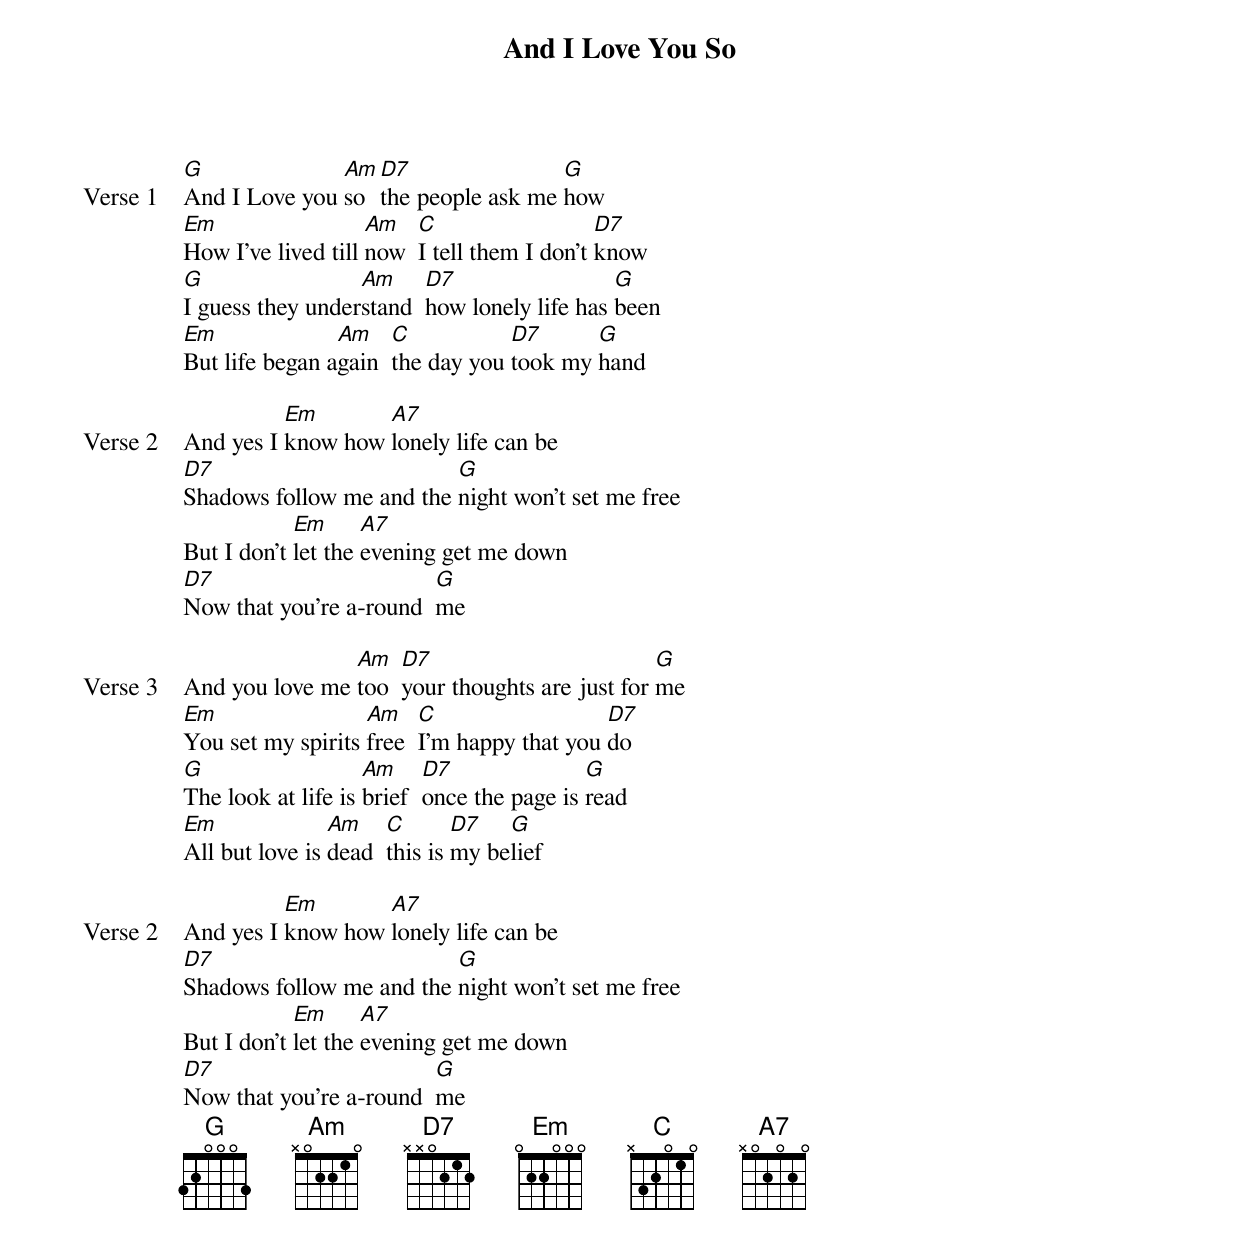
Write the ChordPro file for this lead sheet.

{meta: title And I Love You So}
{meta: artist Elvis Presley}
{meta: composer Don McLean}
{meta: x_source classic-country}
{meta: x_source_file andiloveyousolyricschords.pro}
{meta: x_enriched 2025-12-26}

{start_of_verse: Verse 1}
[G]And I Love you [Am]so  [D7]the people ask me [G]how
[Em]How I've lived till [Am]now  [C]I tell them I don't [D7]know
[G]I guess they under[Am]stand  [D7]how lonely life has [G]been
[Em]But life began a[Am]gain  [C]the day you [D7]took my [G]hand
{end_of_verse}

{start_of_verse: Verse 2}
And yes I [Em]know how [A7]lonely life can be
[D7]Shadows follow me and the [G]night won't set me free
But I don't [Em]let the [A7]evening get me down
[D7]Now that you're a-round  [G]me
{end_of_verse}

{start_of_verse: Verse 3}
And you love me [Am]too  [D7]your thoughts are just for [G]me
[Em]You set my spirits [Am]free  [C]I'm happy that you [D7]do
[G]The look at life is [Am]brief  [D7]once the page is [G]read
[Em]All but love is [Am]dead  [C]this is [D7]my be[G]lief
{end_of_verse}

{start_of_verse: Verse 2}
And yes I [Em]know how [A7]lonely life can be
[D7]Shadows follow me and the [G]night won't set me free
But I don't [Em]let the [A7]evening get me down
[D7]Now that you're a-round  [G]me
{end_of_verse}
